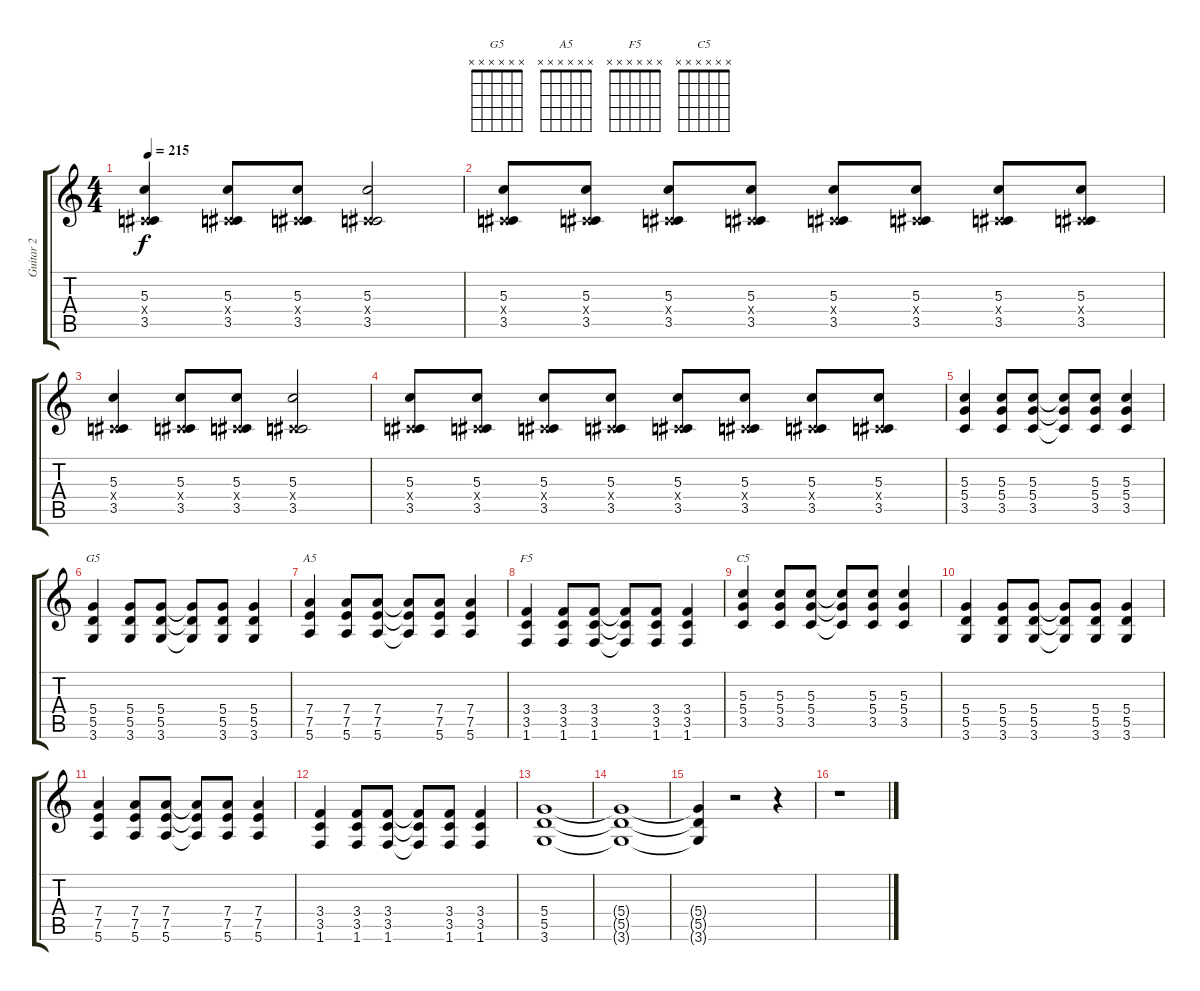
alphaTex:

\track ("Guitar 2" "Guitar 2") {instrument distortionguitar}
\staff {score tabs}
\tuning (E4 B3 G3 D3 A2 E2) {hide}
\chord ("G5" x x x x x x) {firstfret 0}
\chord ("A5" x x x x x x) {firstfret 0}
\chord ("F5" x x x x x x) {firstfret 0}
\chord ("C5" x x x x x x) {firstfret 0}
\ts (4 4)
\tempo 215
\clef g2
\ks c
(5.3 -1.4{x} 3.5).4{dy f} (5.3 -1.4{x} 3.5).8 (5.3 -1.4{x} 3.5).8 (5.3 -1.4{x} 3.5).2 |
(5.3 -1.4{x} 3.5).8 (5.3 -1.4{x} 3.5).8 (5.3 -1.4{x} 3.5).8 (5.3 -1.4{x} 3.5).8 (5.3 -1.4{x} 3.5).8 (5.3 -1.4{x} 3.5).8 (5.3 -1.4{x} 3.5).8 (5.3 -1.4{x} 3.5).8 |
(5.3 -1.4{x} 3.5).4 (5.3 -1.4{x} 3.5).8 (5.3 -1.4{x} 3.5).8 (5.3 -1.4{x} 3.5).2 |
(5.3 -1.4{x} 3.5).8 (5.3 -1.4{x} 3.5).8 (5.3 -1.4{x} 3.5).8 (5.3 -1.4{x} 3.5).8 (5.3 -1.4{x} 3.5).8 (5.3 -1.4{x} 3.5).8 (5.3 -1.4{x} 3.5).8 (5.3 -1.4{x} 3.5).8 |
(5.3 5.4 3.5).4 (5.3 5.4 3.5).8 (5.3 5.4 3.5).8 (5.3{t} 5.4{t} 3.5{t}).8 (5.3 5.4 3.5).8 (5.3 5.4 3.5).4 |
(5.4 5.5 3.6).4{ch "G5"} (5.4 5.5 3.6).8 (5.4 5.5 3.6).8 (5.4{t} 5.5{t} 3.6{t}).8 (5.4 5.5 3.6).8 (5.4 5.5 3.6).4 |
(7.4 7.5 5.6).4{ch "A5"} (7.4 7.5 5.6).8 (7.4 7.5 5.6).8 (7.4{t} 7.5{t} 5.6{t}).8 (7.4 7.5 5.6).8 (7.4 7.5 5.6).4 |
(3.4 3.5 1.6).4{ch "F5"} (3.4 3.5 1.6).8 (3.4 3.5 1.6).8 (3.4{t} 3.5{t} 1.6{t}).8 (3.4 3.5 1.6).8 (3.4 3.5 1.6).4 |
(5.3 5.4 3.5).4{ch "C5"} (5.3 5.4 3.5).8 (5.3 5.4 3.5).8 (5.3{t} 5.4{t} 3.5{t}).8 (5.3 5.4 3.5).8 (5.3 5.4 3.5).4 |
(5.4 5.5 3.6).4 (5.4 5.5 3.6).8 (5.4 5.5 3.6).8 (5.4{t} 5.5{t} 3.6{t}).8 (5.4 5.5 3.6).8 (5.4 5.5 3.6).4 |
(7.4 7.5 5.6).4 (7.4 7.5 5.6).8 (7.4 7.5 5.6).8 (7.4{t} 7.5{t} 5.6{t}).8 (7.4 7.5 5.6).8 (7.4 7.5 5.6).4 |
(3.4 3.5 1.6).4 (3.4 3.5 1.6).8 (3.4 3.5 1.6).8 (3.4{t} 3.5{t} 1.6{t}).8 (3.4 3.5 1.6).8 (3.4 3.5 1.6).4 |
(5.4 5.5 3.6).1 |
(5.4{t} 5.5{t} 3.6{t}).1 |
(5.4{t} 5.5{t} 3.6{t}).4 r.2 r.4 |
r.1
